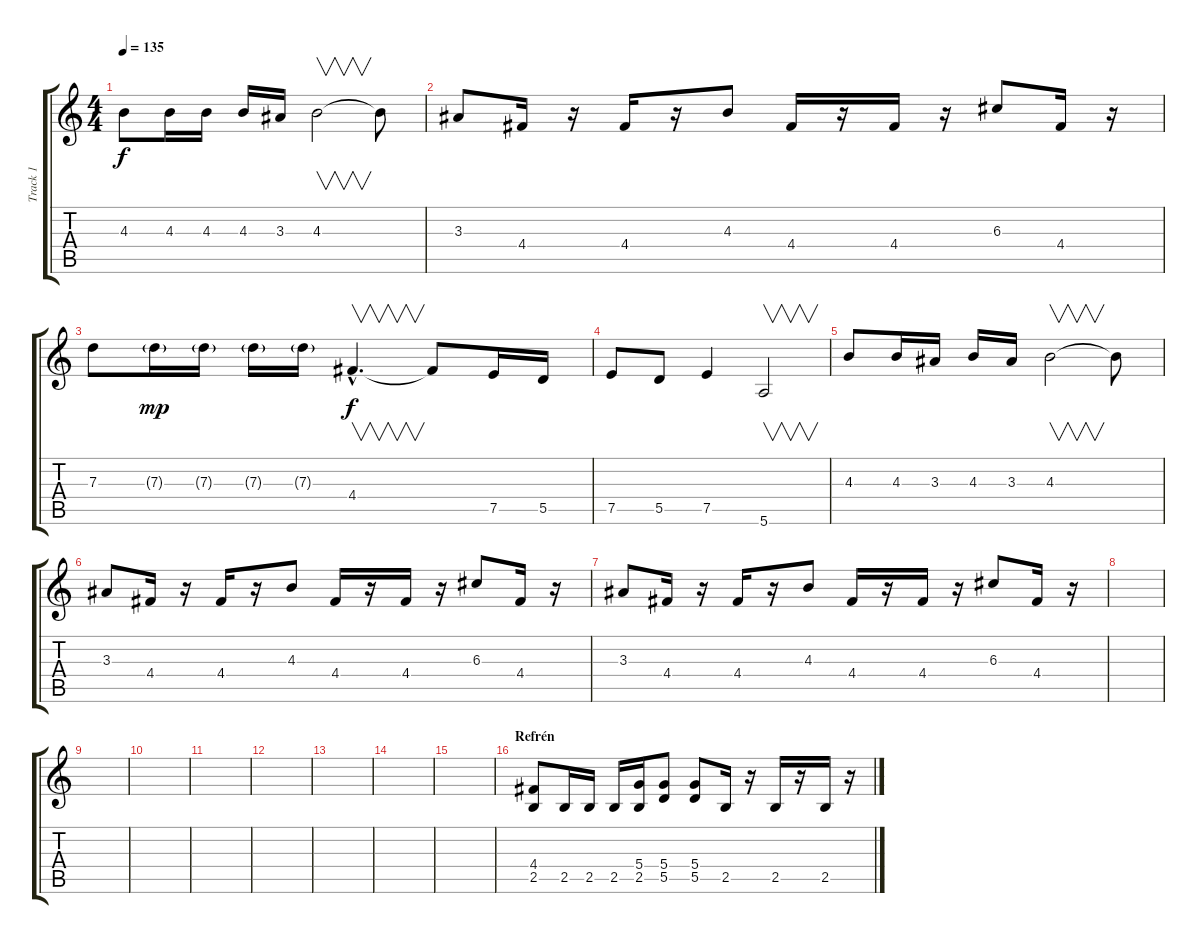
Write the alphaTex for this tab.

\track ("Track 1" "Track 1") {instrument overdrivenguitar}
\staff {score tabs}
\tuning (E4 B3 G3 D3 A2 E2) {hide}
\ts (4 4)
\tempo 135
\clef g2
\ks c
4.3.8{dy f} 4.3.16 4.3.16 4.3.16 3.3.16 4.3.2{v} 4.3{t}.8 |
3.3.8 4.4.16 r.16 4.4.16 r.16 4.3.8 4.4.16 r.16 4.4.16 r.16 6.3.8 4.4.16 r.16 |
7.3.8 7.3{g}.16{dy mp} 7.3{g}.16 7.3{g}.16 7.3{g}.16 4.4{hac}.4{v d dy f} 4.4{t}.8 7.5.16 5.5.16 |
7.5.8 5.5.8 7.5.4 5.6.2{v} |
4.3.8 4.3.16 3.3.16 4.3.16 3.3.16 4.3.2{v} 4.3{t}.8 |
3.3.8 4.4.16 r.16 4.4.16 r.16 4.3.8 4.4.16 r.16 4.4.16 r.16 6.3.8 4.4.16 r.16 |
3.3.8 4.4.16 r.16 4.4.16 r.16 4.3.8 4.4.16 r.16 4.4.16 r.16 6.3.8 4.4.16 r.16 |
|
|
|
|
|
|
|
|
\section ("" "Refrén")
(4.4 2.5).8{volume 12 balance 4} 2.5.16 2.5.16 2.5.16 (5.4 2.5).16 (5.4 5.5).8 (5.4 5.5).8 2.5.16 r.16 2.5.16 r.16 2.5.16 r.16
